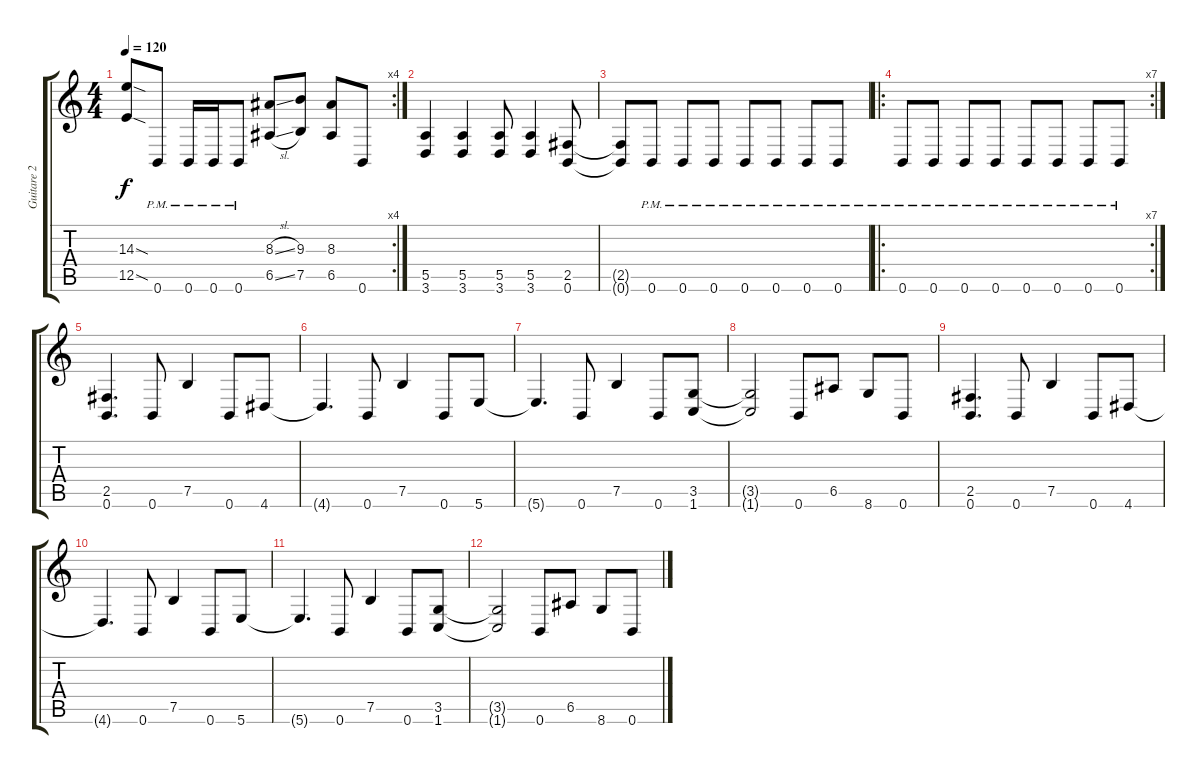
\track ("Guitare 2" "Guitare 2") {instrument distortionguitar}
\staff {score tabs}
\tuning (B3 Gb3 D3 A2 E2 B1) {hide}
\rc 4
\ts (4 4)
\tempo 120
\clef g2
\ks c
(14.3{sod t} 12.5{sod t}).8{dy f} 0.6{pm}.8 0.6{pm}.16 0.6{pm}.16 0.6{pm}.8 (8.3{sl} 6.5{sl}).8 (9.3 7.5).8 (8.3 6.5).8 0.6.8 |
(5.5 3.6).4 (5.5 3.6).4 (5.5 3.6).8 (5.5 3.6).4 (2.5 0.6).8 |
(2.5{t} 0.6{t}).8 0.6{pm}.8 0.6{pm}.8 0.6{pm}.8 0.6{pm}.8 0.6{pm}.8 0.6{pm}.8 0.6{pm}.8 |
\ro
\rc 7
0.6{pm}.8 0.6{pm}.8 0.6{pm}.8 0.6{pm}.8 0.6{pm}.8 0.6{pm}.8 0.6{pm}.8 0.6{pm}.8 |
(2.5 0.6).4{d} 0.6.8 7.5.4 0.6.8 4.6.8 |
4.6{t}.4{d} 0.6.8 7.5.4 0.6.8 5.6.8 |
5.6{t}.4{d} 0.6.8 7.5.4 0.6.8 (3.5 1.6).8 |
(3.5{t} 1.6{t}).2 0.6.8 6.5.8 8.6.8 0.6.8 |
(2.5 0.6).4{d} 0.6.8 7.5.4 0.6.8 4.6.8 |
4.6{t}.4{d} 0.6.8 7.5.4 0.6.8 5.6.8 |
5.6{t}.4{d} 0.6.8 7.5.4 0.6.8 (3.5 1.6).8 |
(3.5{t} 1.6{t}).2 0.6.8 6.5.8 8.6.8 0.6.8
